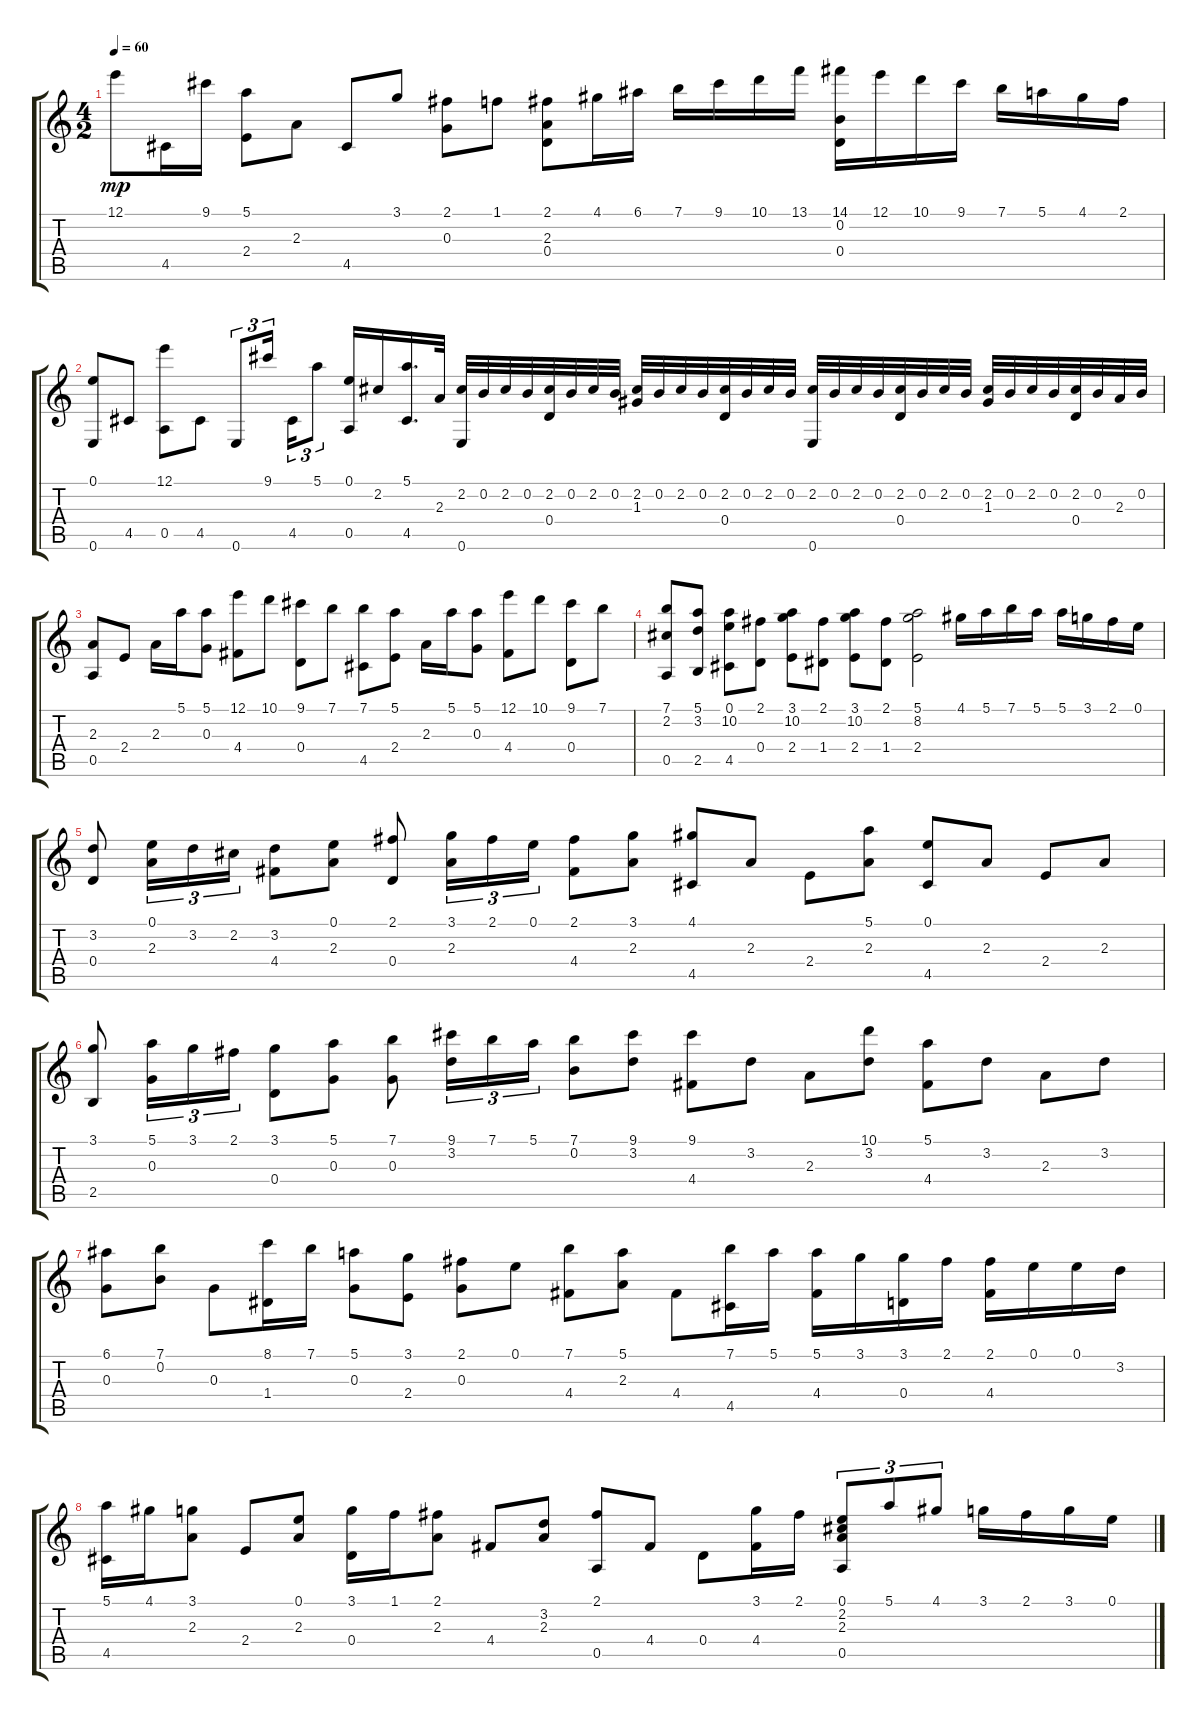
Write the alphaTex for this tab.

\track "" {instrument acousticguitarnylon}
\staff {score tabs}
\tuning (E4 B3 G3 D3 A2 E2) {hide}
\ts (4 2)
\tempo 60
\clef g2
\ks c
12.1.8{dy mp} 4.5.16 9.1.16 (5.1 2.4).8 2.3.8 4.5.8 3.1.8 (2.1 0.3).8 1.1.8 (2.1 2.3 0.4).8 4.1.16 6.1.16 7.1.16 9.1.16 10.1.16 13.1.16 (14.1 0.2 0.4).16 12.1.16 10.1.16 9.1.16 7.1.16 5.1.16 4.1.16 2.1.16 |
(0.1 0.6).8 4.5.8 (12.1 0.5).8 4.5.8 0.6.8{tu (3 2)} 9.1.16{tu (3 2)} 4.5.16{tu (3 2)} 5.1.8{tu (3 2)} (0.1 0.5).16 2.2.16 (5.1 4.5).16{d} 2.3.32 (2.2 0.6).32 0.2.32 2.2.32 0.2.32 (2.2 0.4).32 0.2.32 2.2.32 0.2.32 (2.2 1.3).32 0.2.32 2.2.32 0.2.32 (2.2 0.4).32 0.2.32 2.2.32 0.2.32 (2.2 0.6).32 0.2.32 2.2.32 0.2.32 (2.2 0.4).32 0.2.32 2.2.32 0.2.32 (2.2 1.3).32 0.2.32 2.2.32 0.2.32 (2.2 0.4).32 0.2.32 2.3.32 0.2.32 |
(2.3 0.5).8 2.4.8 2.3.16 5.1.16 (5.1 0.3).8 (12.1 4.4).8 10.1.8 (9.1 0.4).8 7.1.8 (7.1 4.5).8 (5.1 2.4).8 2.3.16 5.1.16 (5.1 0.3).8 (12.1 4.4).8 10.1.8 (9.1 0.4).8 7.1.8 |
(7.1 2.2 0.5).8 (5.1 3.2 2.5).8 (0.1 10.2 4.5).8 (2.1 0.4).8 (3.1 10.2 2.4).8 (2.1 1.4).8 (3.1 10.2 2.4).8 (2.1 1.4).8 (5.1 8.2 2.4).2 4.1.16 5.1.16 7.1.16 5.1.16 5.1.16 3.1.16 2.1.16 0.1.16 |
(3.2 0.4).8 (0.1 2.3).16{tu (3 2)} 3.2.16{tu (3 2)} 2.2.16{tu (3 2)} (3.2 4.4).8 (0.1 2.3).8 (2.1 0.4).8 (3.1 2.3).16{tu (3 2)} 2.1.16{tu (3 2)} 0.1.16{tu (3 2)} (2.1 4.4).8 (3.1 2.3).8 (4.1 4.5).8 2.3.8 2.4.8 (5.1 2.3).8 (0.1 4.5).8 2.3.8 2.4.8 2.3.8 |
(3.1 2.5).8 (5.1 0.3).16{tu (3 2)} 3.1.16{tu (3 2)} 2.1.16{tu (3 2)} (3.1 0.4).8 (5.1 0.3).8 (7.1 0.3).8 (9.1 3.2).16{tu (3 2)} 7.1.16{tu (3 2)} 5.1.16{tu (3 2)} (7.1 0.2).8 (9.1 3.2).8 (9.1 4.4).8 3.2.8 2.3.8 (10.1 3.2).8 (5.1 4.4).8 3.2.8 2.3.8 3.2.8 |
(6.1 0.3).8 (7.1 0.2).8 0.3.8 (8.1 1.4).16 7.1.16 (5.1 0.3).8 (3.1 2.4).8 (2.1 0.3).8 0.1.8 (7.1 4.4).8 (5.1 2.3).8 4.4.8 (7.1 4.5).16 5.1.16 (5.1 4.4).16 3.1.16 (3.1 0.4).16 2.1.16 (2.1 4.4).16 0.1.16 0.1.16 3.2.16 |
(5.1 4.5).16 4.1.16 (3.1 2.3).8 2.4.8 (0.1 2.3).8 (3.1 0.4).16 1.1.16 (2.1 2.3).8 4.4.8 (3.2 2.3).8 (2.1 0.5).8 4.4.8 0.4.8 (3.1 4.4).16 2.1.16 (0.1 2.2 2.3 0.5).8{tu (3 2)} 5.1.8{tu (3 2)} 4.1.8{tu (3 2)} 3.1.16 2.1.16 3.1.16 0.1.16
